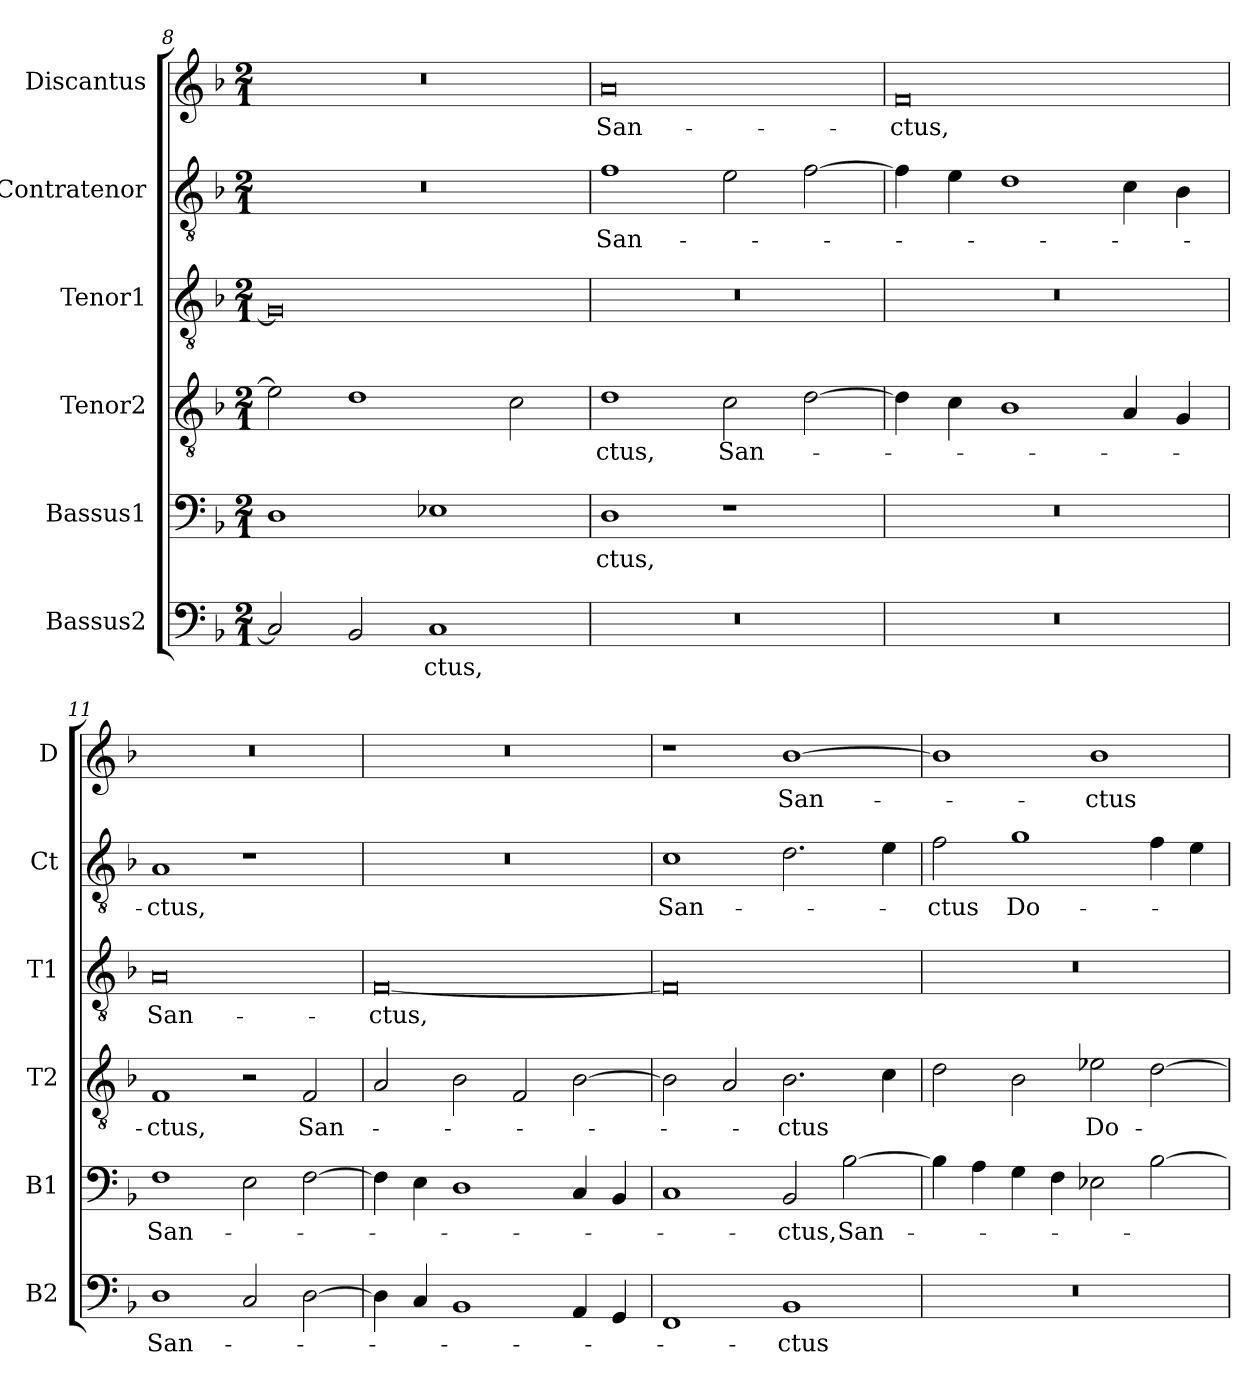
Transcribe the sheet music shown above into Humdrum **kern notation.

**kern	**text	**kern	**text	**kern	**text	**kern	**text	**kern	**text	**kern	**text
*part6	*part6	*part5	*part5	*part4	*part4	*part3	*part3	*part2	*part2	*part1	*part1
*staff6	*staff6	*staff5	*staff5	*staff4	*staff4	*staff3	*staff3	*staff2	*staff2	*staff1	*staff1
*I"Bassus2	*	*I"Bassus1	*	*I"Tenor2	*	*I"Tenor1	*	*I"Contratenor	*	*I"Discantus	*
*I'B2	*	*I'B1	*	*I'T2	*	*I'T1	*	*I'Ct	*	*I'D	*
*clefF4	*	*clefF4	*	*clefGv2	*	*clefGv2	*	*clefGv2	*	*clefG2	*
*k[b-]	*	*k[b-]	*	*k[b-]	*	*k[b-]	*	*k[b-]	*	*k[b-]	*
*M2/1	*	*M2/1	*	*M2/1	*	*M2/1	*	*M2/1	*	*M2/1	*
=8	=8	=8	=8	=8	=8	=8	=8	=8	=8	=8	=8
2C/]	.	1D	.	2e-\]	.	0G]	.	0r	.	0r	.
2BB-/	.	.	.	1d	.	.	.	.	.	.	.
1C	-ctus,	1E-X	.	.	.	.	.	.	.	.	.
.	.	.	.	2c\	.	.	.	.	.	.	.
=9	=9	=9	=9	=9	=9	=9	=9	=9	=9	=9	=9
0r	.	1D	-ctus,	1d	-ctus,	0r	.	1f	San-	0a	San-
.	.	1r	.	2c\	San-	.	.	2e\	.	.	.
.	.	.	.	[2d\	.	.	.	[2f\	.	.	.
=10	=10	=10	=10	=10	=10	=10	=10	=10	=10	=10	=10
0r	.	0r	.	4d\]	.	0r	.	4f\]	.	0f	-ctus,
.	.	.	.	4c\	.	.	.	4e\	.	.	.
.	.	.	.	1B-	.	.	.	1d	.	.	.
.	.	.	.	4A/	.	.	.	4c\	.	.	.
.	.	.	.	4G/	.	.	.	4B-\	.	.	.
=11	=11	=11	=11	=11	=11	=11	=11	=11	=11	=11	=11
1D	San-	1F	San-	1F	-ctus,	0A	San-	1A	-ctus,	0r	.
2C/	.	2E\	.	2r	.	.	.	1r	.	.	.
[2D\	.	[2F\	.	2F/	San-	.	.	.	.	.	.
=12	=12	=12	=12	=12	=12	=12	=12	=12	=12	=12	=12
4D\]	.	4F\]	.	2A/	.	[0F	-ctus,	0r	.	0r	.
4C/	.	4E\	.	.	.	.	.	.	.	.	.
1BB-	.	1D	.	2B-\	.	.	.	.	.	.	.
.	.	.	.	2F/	.	.	.	.	.	.	.
4AA/	.	4C/	.	[2B-\	.	.	.	.	.	.	.
4GG/	.	4BB-/	.	.	.	.	.	.	.	.	.
=13	=13	=13	=13	=13	=13	=13	=13	=13	=13	=13	=13
1FF	.	1C	.	2B-\]	.	0F]	.	1c	San-	1r	.
.	.	.	.	2A/	.	.	.	.	.	.	.
1BB-	-ctus	2BB-/	-ctus,	2.B-\	-ctus	.	.	2.d\	.	[1b-	San-
.	.	[2B-\	San-	.	.	.	.	.	.	.	.
.	.	.	.	4c\	.	.	.	4e\	.	.	.
=14	=14	=14	=14	=14	=14	=14	=14	=14	=14	=14	=14
0r	.	4B-\]	.	2d\	.	0r	.	2f\	-ctus	1b-]	.
.	.	4A\	.	.	.	.	.	.	.	.	.
.	.	4G\	.	2B-\	.	.	.	1g	Do-	.	.
.	.	4F\	.	.	.	.	.	.	.	.	.
.	.	2E-X\	.	2e-X\	Do-	.	.	.	.	1b-	-ctus
.	.	[2B-\	.	[2d\	.	.	.	4f\	.	.	.
.	.	.	.	.	.	.	.	4e\	.	.	.
=	=	=	=	=	=	=	=	=	=	=	=
*-	*-	*-	*-	*-	*-	*-	*-	*-	*-	*-	*-
